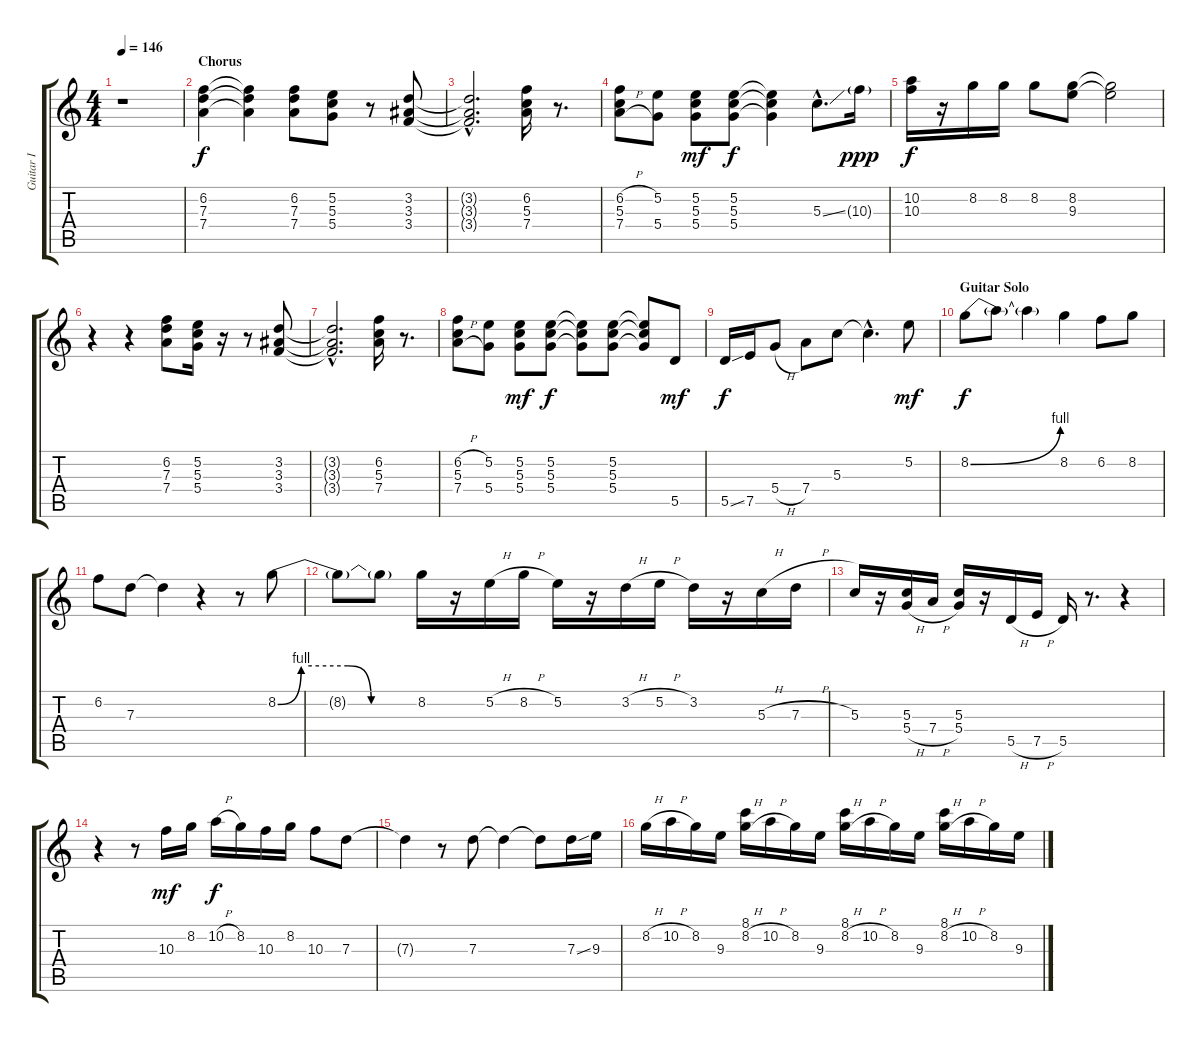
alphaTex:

\track ("Guitar I" "Guitar I") {instrument overdrivenguitar}
\staff {score tabs}
\tuning (E4 B3 G3 D3 A2 E2) {hide}
\ts (4 4)
\tempo 146
\clef g2
\ks c
r.1{dy f} |
\section ("" "Chorus")
(6.2 7.3 7.4).4 (6.2{t} 7.3{t} 7.4{t}).4 (6.2 7.3 7.4).8 (5.2 5.3 5.4).8 r.8 (3.2 3.3 3.4).8 |
(3.2{hac t} 3.3{hac t} 3.4{hac t}).2{d} (6.2 5.3 7.4).16 r.8{d} |
(6.2{h} 5.3 7.4{h}).8 (5.2 5.4).8 (5.2 5.3 5.4).8{dy mf} (5.2 5.3 5.4).8{dy f} (5.2{t} 5.3{t} 5.4{t}).4 5.3{ss hac}.8{d} 10.3{g}.16{dy ppp} |
(10.2 10.3).16{dy f} r.16 8.2.16 8.2.16 8.2.8 (8.2 9.3).8 (8.2{t} 9.3{t}).2 |
r.4 r.4 (6.2 7.3 7.4).8 (5.2 5.3 5.4).16 r.16 r.8 (3.2 3.3 3.4).8 |
(3.2{hac t} 3.3{hac t} 3.4{hac t}).2{d} (6.2 5.3 7.4).16 r.8{d} |
(6.2{h} 5.3 7.4{h}).8 (5.2 5.4).8 (5.2 5.3 5.4).8{dy mf} (5.2 5.3 5.4).8{dy f} (5.2{t} 5.3{t} 5.4{t}).8 (5.2 5.3 5.4).8 (5.2{t} 5.3{t} 5.4{t}).8 5.5.8{dy mf} |
5.5{ss}.16{dy f} 7.5.16 5.4{h}.8 7.4.8 5.3.8 5.3{hac t}.4{d} 5.2.8{dy mf} |
\section ("" "Guitar Solo")
8.2{be (bend 0 0 60 4)}.8{dy f} 8.2{t}.8 8.2{t}.4 8.2.4 6.2.8 8.2.8 |
6.2.8 7.3.8 7.3{t}.4 r.4 r.8 8.2{be (custom 0 0 10 4 30 4 40 0 60 0)}.8 |
8.2{t}.8 8.2{t}.8 8.2.16 r.16 5.2{h}.16 8.2{h}.16 5.2.16 r.16 3.2{h}.16 5.2{h}.16 3.2.16 r.16 5.3{h}.16 7.3{h}.16 |
5.3.16 r.16 (5.3 5.4{h}).16 7.4{h}.16 (5.3 5.4).16 r.16 5.5{h}.16 7.5{h}.16 5.5.16 r.8{d} r.4 |
r.4 r.8 10.3.16{dy mf} 8.2.16 10.2{h}.16{dy f} 8.2.16 10.3.16 8.2.16 10.3.8 7.3.8 |
7.3{t}.4 r.8 7.3.8 7.3{t}.4 7.3{t}.8 7.3{ss}.16 9.3.16 |
8.2{h}.16 10.2{h}.16 8.2.16 9.3.16 (8.1 8.2{h}).16 10.2{h}.16 8.2.16 9.3.16 (8.1 8.2{h}).16 10.2{h}.16 8.2.16 9.3.16 (8.1 8.2{h}).16 10.2{h}.16 8.2.16 9.3.16
